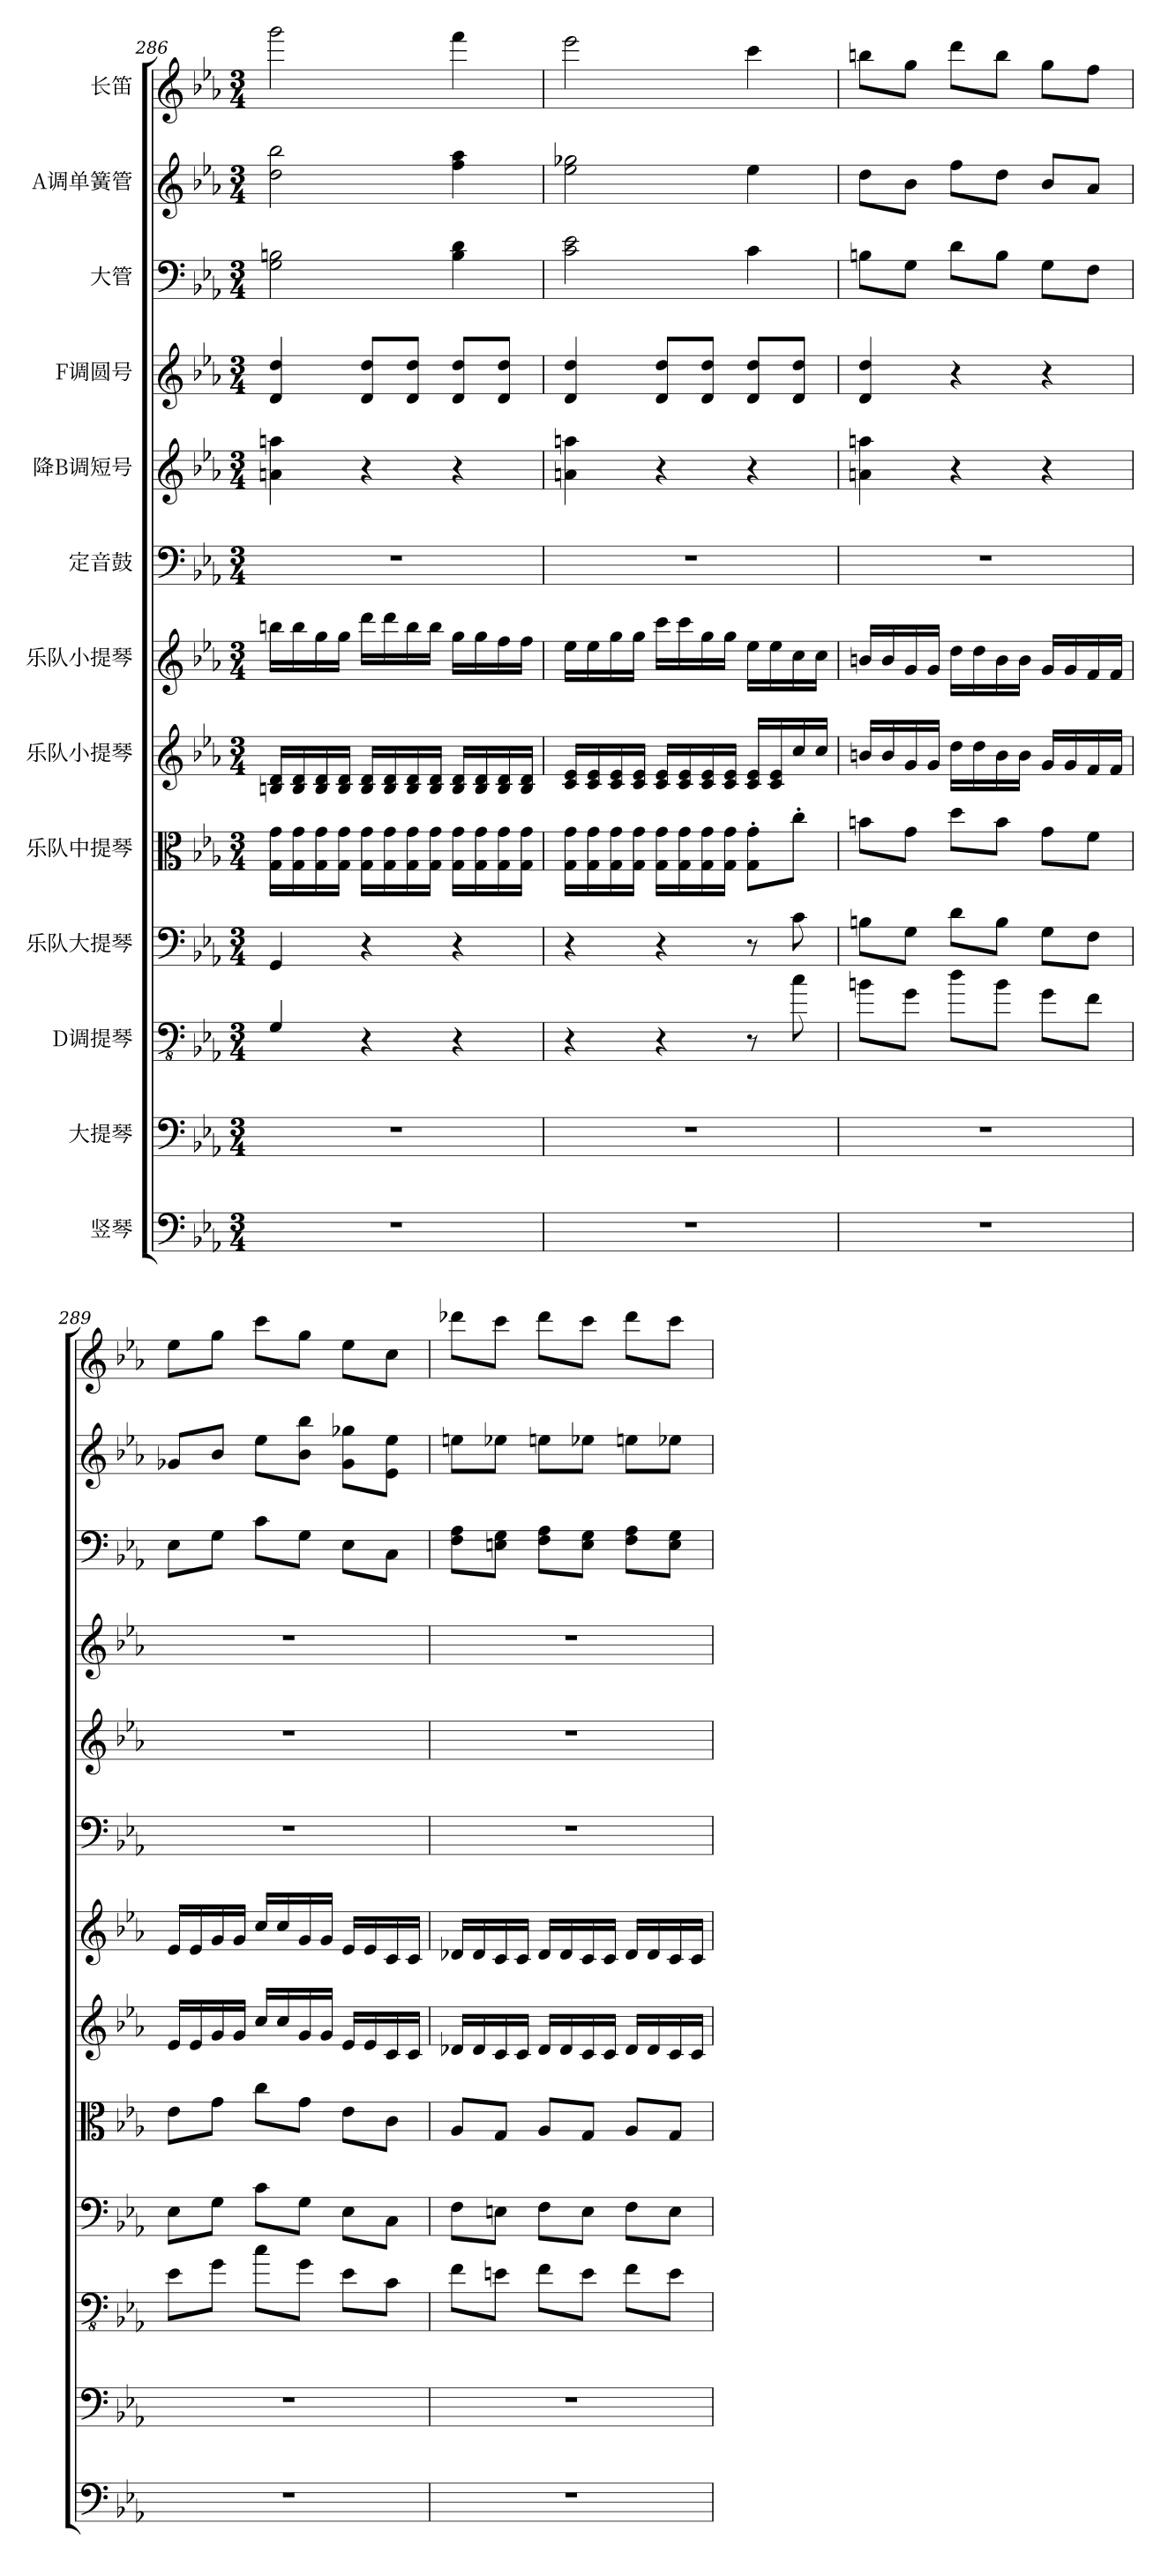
**kern	**kern	**kern	**kern	**kern	**kern	**kern	**kern	**kern	**kern	**kern	**kern	**kern
*part13	*part12	*part11	*part10	*part9	*part8	*part7	*part6	*part5	*part4	*part3	*part2	*part1
*staff13	*staff12	*staff11	*staff10	*staff9	*staff8	*staff7	*staff6	*staff5	*staff4	*staff3	*staff2	*staff1
*I"竖琴	*I"大提琴	*I"D调提琴	*I"乐队大提琴	*I"乐队中提琴	*I"乐队小提琴	*I"乐队小提琴	*I"定音鼓	*I"降B调短号	*I"F调圆号	*I"大管	*I"A调单簧管	*I"长笛
!!LO:PB:g=z
*clefF4	*clefF4	*clefFv4	*clefF4	*clefC3	*clefG2	*clefG2	*clefF4	*clefG2	*clefG2	*clefF4	*clefG2	*clefG2
*	*	*ITrd7c12	*	*	*	*	*	*ITrd1c2	*ITrd4c7	*	*ITrd2c3	*
*k[b-e-a-]	*k[b-e-a-]	*k[b-e-a-]	*k[b-e-a-]	*k[b-e-a-]	*k[b-e-a-]	*k[b-e-a-]	*k[b-e-a-]	*k[b-e-a-d-g-]	*k[b-e-a-d-]	*k[b-e-a-]	*k[]	*k[b-e-a-]
*M3/4	*M3/4	*M3/4	*M3/4	*M3/4	*M3/4	*M3/4	*M3/4	*M3/4	*M3/4	*M3/4	*M3/4	*M3/4
=286	=286	=286	=286	=286	=286	=286	=286	=286	=286	=286	=286	=286
2.r	2.r	4GGG/	4GG/	16G\ 16g\LL	16Bn/ 16d/LL	16bbn\LL	2.r	4gn\ 4ggn\	4G/ 4g/	2G\ 2Bn\	2b\ 2gg\	2ggg\
.	.	.	.	16G\ 16g\	16B/ 16d/	16bb\	.	.	.	.	.	.
.	.	.	.	16G\ 16g\	16B/ 16d/	16gg\	.	.	.	.	.	.
.	.	.	.	16G\ 16g\JJ	16B/ 16d/JJ	16gg\JJ	.	.	.	.	.	.
.	.	4r	4r	16G\ 16g\LL	16B/ 16d/LL	16ddd\LL	.	4r	8G/ 8g/L	.	.	.
.	.	.	.	16G\ 16g\	16B/ 16d/	16ddd\	.	.	.	.	.	.
.	.	.	.	16G\ 16g\	16B/ 16d/	16bb\	.	.	8G/ 8g/J	.	.	.
.	.	.	.	16G\ 16g\JJ	16B/ 16d/JJ	16bb\JJ	.	.	.	.	.	.
.	.	4r	4r	16G\ 16g\LL	16B/ 16d/LL	16gg\LL	.	4r	8G/ 8g/L	4B\ 4d\	4dd\ 4ff\	4fff\
.	.	.	.	16G\ 16g\	16B/ 16d/	16gg\	.	.	.	.	.	.
.	.	.	.	16G\ 16g\	16B/ 16d/	16ff\	.	.	8G/ 8g/J	.	.	.
.	.	.	.	16G\ 16g\JJ	16B/ 16d/JJ	16ff\JJ	.	.	.	.	.	.
=287	=287	=287	=287	=287	=287	=287	=287	=287	=287	=287	=287	=287
2.r	2.r	4r	4r	16G\ 16g\LL	16c/ 16e-/LL	16ee-\LL	2.r	4gn\ 4ggn\	4G/ 4g/	2c\ 2e-\	2cc\ 2ee-X\	2eee-\
.	.	.	.	16G\ 16g\	16c/ 16e-/	16ee-\	.	.	.	.	.	.
.	.	.	.	16G\ 16g\	16c/ 16e-/	16gg\	.	.	.	.	.	.
.	.	.	.	16G\ 16g\JJ	16c/ 16e-/JJ	16gg\JJ	.	.	.	.	.	.
.	.	4r	4r	16G\ 16g\LL	16c/ 16e-/LL	16ccc\LL	.	4r	8G/ 8g/L	.	.	.
.	.	.	.	16G\ 16g\	16c/ 16e-/	16ccc\	.	.	.	.	.	.
.	.	.	.	16G\ 16g\	16c/ 16e-/	16gg\	.	.	8G/ 8g/J	.	.	.
.	.	.	.	16G\ 16g\JJ	16c/ 16e-/JJ	16gg\JJ	.	.	.	.	.	.
.	.	8r	8r	8G\' 8g\'L	16c/ 16e-/LL	16ee-\LL	.	4r	8G/ 8g/L	4c\	4cc\	4ccc\
.	.	.	.	.	16c/ 16e-/	16ee-\	.	.	.	.	.	.
.	.	8C\	8c\	8cc'\J	16cc/	16cc\	.	.	8G/ 8g/J	.	.	.
.	.	.	.	.	16cc/JJ	16cc\JJ	.	.	.	.	.	.
!!LO:PB:g=z
=288	=288	=288	=288	=288	=288	=288	=288	=288	=288	=288	=288	=288
2.r	2.r	8BBn\L	8Bn\L	8bn\L	16bn/LL	16bn/LL	2.r	4gn\ 4ggn\	4G/ 4g/	8Bn\L	8b\L	8bbn\L
.	.	.	.	.	16b/	16b/	.	.	.	.	.	.
.	.	8GG\J	8G\J	8g\J	16g/	16g/	.	.	.	8G\J	8g\J	8gg\J
.	.	.	.	.	16g/JJ	16g/JJ	.	.	.	.	.	.
.	.	8D\L	8d\L	8dd\L	16dd\LL	16dd\LL	.	4r	4r	8d\L	8dd\L	8ddd\L
.	.	.	.	.	16dd\	16dd\	.	.	.	.	.	.
.	.	8BB\J	8B\J	8b\J	16b\	16b\	.	.	.	8B\J	8b\J	8bb\J
.	.	.	.	.	16b\JJ	16b\JJ	.	.	.	.	.	.
.	.	8GG\L	8G\L	8g\L	16g/LL	16g/LL	.	4r	4r	8G\L	8g/L	8gg\L
.	.	.	.	.	16g/	16g/	.	.	.	.	.	.
.	.	8FF\J	8F\J	8f\J	16f/	16f/	.	.	.	8F\J	8f/J	8ff\J
.	.	.	.	.	16f/JJ	16f/JJ	.	.	.	.	.	.
=289	=289	=289	=289	=289	=289	=289	=289	=289	=289	=289	=289	=289
2.r	2.r	8EE-\L	8E-\L	8e-\L	16e-/LL	16e-/LL	2.r	2.r	2.r	8E-\L	8e-X/L	8ee-\L
.	.	.	.	.	16e-/	16e-/	.	.	.	.	.	.
.	.	8GG\J	8G\J	8g\J	16g/	16g/	.	.	.	8G\J	8g/J	8gg\J
.	.	.	.	.	16g/JJ	16g/JJ	.	.	.	.	.	.
.	.	8C\L	8c\L	8cc\L	16cc/LL	16cc/LL	.	.	.	8c\L	8cc\L	8ccc\L
.	.	.	.	.	16cc/	16cc/	.	.	.	.	.	.
.	.	8GG\J	8G\J	8g\J	16g/	16g/	.	.	.	8G\J	8g\ 8gg\J	8gg\J
.	.	.	.	.	16g/JJ	16g/JJ	.	.	.	.	.	.
.	.	8EE-\L	8E-\L	8e-\L	16e-/LL	16e-/LL	.	.	.	8E-\L	8e-\ 8ee-X\L	8ee-\L
.	.	.	.	.	16e-/	16e-/	.	.	.	.	.	.
.	.	8CC\J	8C\J	8c\J	16c/	16c/	.	.	.	8C\J	8c\ 8cc\J	8cc\J
.	.	.	.	.	16c/JJ	16c/JJ	.	.	.	.	.	.
=290	=290	=290	=290	=290	=290	=290	=290	=290	=290	=290	=290	=290
2.r	2.r	8FF\L	8F\L	8A-/L	16d-X/LL	16d-X/LL	2.r	2.r	2.r	8F\ 8A-\L	8cc#X\L	8ddd-X\L
.	.	.	.	.	16d-/	16d-/	.	.	.	.	.	.
.	.	8EEn\J	8En\J	8G/J	16c/	16c/	.	.	.	8En\ 8G\J	8ccn\J	8ccc\J
.	.	.	.	.	16c/JJ	16c/JJ	.	.	.	.	.	.
.	.	8FF\L	8F\L	8A-/L	16d-/LL	16d-/LL	.	.	.	8F\ 8A-\L	8cc#X\L	8ddd-\L
.	.	.	.	.	16d-/	16d-/	.	.	.	.	.	.
.	.	8EE\J	8E\J	8G/J	16c/	16c/	.	.	.	8E\ 8G\J	8ccn\J	8ccc\J
.	.	.	.	.	16c/JJ	16c/JJ	.	.	.	.	.	.
.	.	8FF\L	8F\L	8A-/L	16d-/LL	16d-/LL	.	.	.	8F\ 8A-\L	8cc#X\L	8ddd-\L
.	.	.	.	.	16d-/	16d-/	.	.	.	.	.	.
.	.	8EE\J	8E\J	8G/J	16c/	16c/	.	.	.	8E\ 8G\J	8ccn\J	8ccc\J
.	.	.	.	.	16c/JJ	16c/JJ	.	.	.	.	.	.
=	=	=	=	=	=	=	=	=	=	=	=	=
*-	*-	*-	*-	*-	*-	*-	*-	*-	*-	*-	*-	*-
